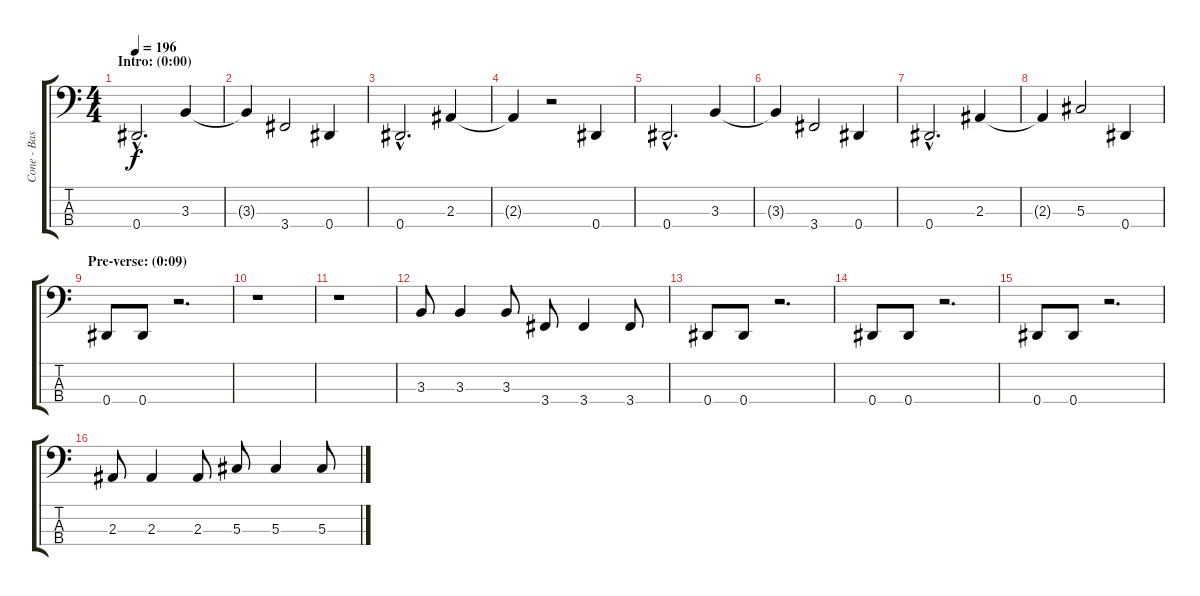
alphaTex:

\track ("Cone - Bass" "Cone - Bas") {instrument electricbassfinger}
\staff {score tabs}
\tuning (Gb2 Db2 Ab1 Eb1) {hide}
\ts (4 4)
\section ("" "Intro: (0:00)")
\tempo 196
\clef f4
\ks c
0.4{hac}.2{d dy f instrument electricbassfinger} 3.3.4 |
3.3{t}.4 3.4.2 0.4.4 |
0.4{hac}.2{d} 2.3.4 |
2.3{t}.4 r.2 0.4.4 |
0.4{hac}.2{d} 3.3.4 |
3.3{t}.4 3.4.2 0.4.4 |
0.4{hac}.2{d} 2.3.4 |
2.3{t}.4 5.3.2 0.4.4 |
\section ("" "Pre-verse: (0:09)")
0.4.8 0.4.8 r.2{d} |
r.1 |
r.1 |
3.3.8 3.3.4 3.3.8 3.4.8 3.4.4 3.4.8 |
0.4.8 0.4.8 r.2{d} |
0.4.8 0.4.8 r.2{d} |
0.4.8 0.4.8 r.2{d} |
2.3.8 2.3.4 2.3.8 5.3.8 5.3.4 5.3.8
